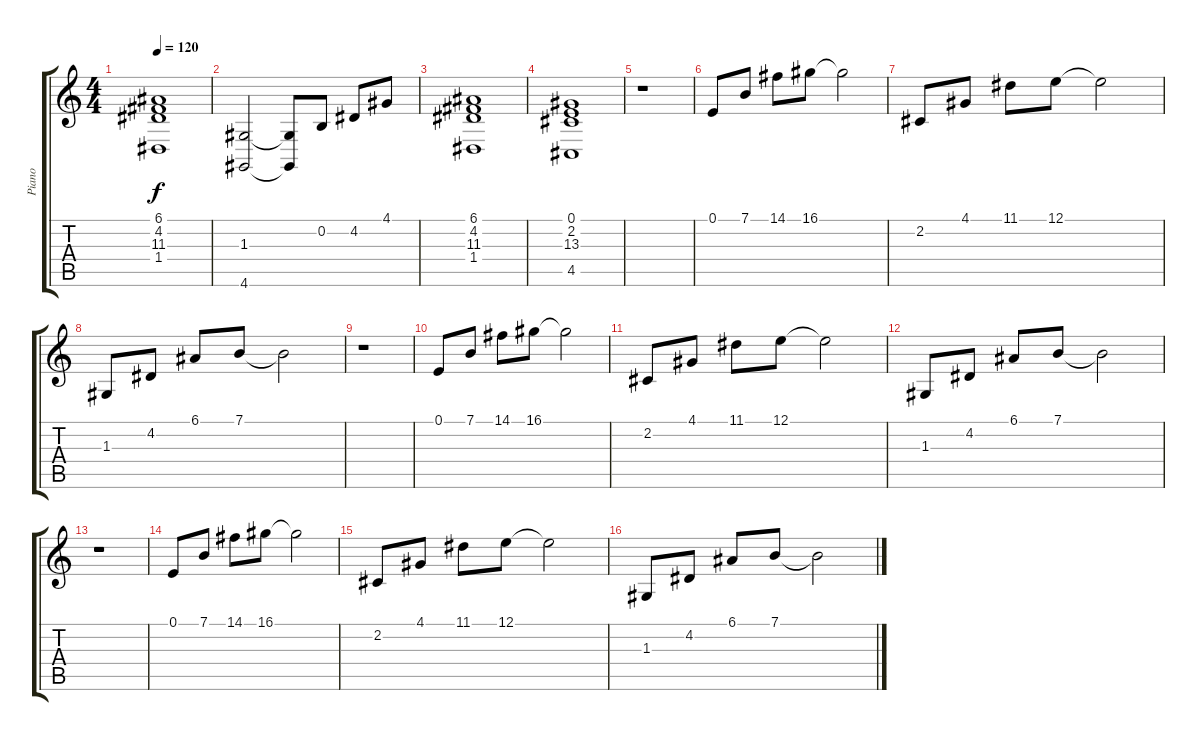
\track ("Piano" "Piano") {instrument acousticgrandpiano}
\staff {score tabs}
\tuning (E4 B3 G3 D3 A2 E2) {hide}
\ts (4 4)
\tempo 120
\clef g2
\ks c
(6.1 4.2 11.3 1.4).1{dy f} |
(1.3 4.6).2 (1.3{t} 4.6{t}).8 0.2.8 4.2.8 4.1.8 |
(6.1 4.2 11.3 1.4).1 |
(0.1 2.2 13.3 4.5).1 |
r.1{volume 13} |
0.1.8 7.1.8 14.1.8 16.1.8 16.1{t}.2 |
2.2.8 4.1.8 11.1.8 12.1.8 12.1{t}.2 |
1.3.8 4.2.8 6.1.8 7.1.8 7.1{t}.2 |
r.1 |
0.1.8 7.1.8 14.1.8 16.1.8 16.1{t}.2 |
2.2.8 4.1.8 11.1.8 12.1.8 12.1{t}.2 |
1.3.8 4.2.8 6.1.8 7.1.8 7.1{t}.2 |
r.1 |
0.1.8 7.1.8 14.1.8 16.1.8 16.1{t}.2 |
2.2.8 4.1.8 11.1.8 12.1.8 12.1{t}.2 |
1.3.8 4.2.8 6.1.8 7.1.8 7.1{t}.2
